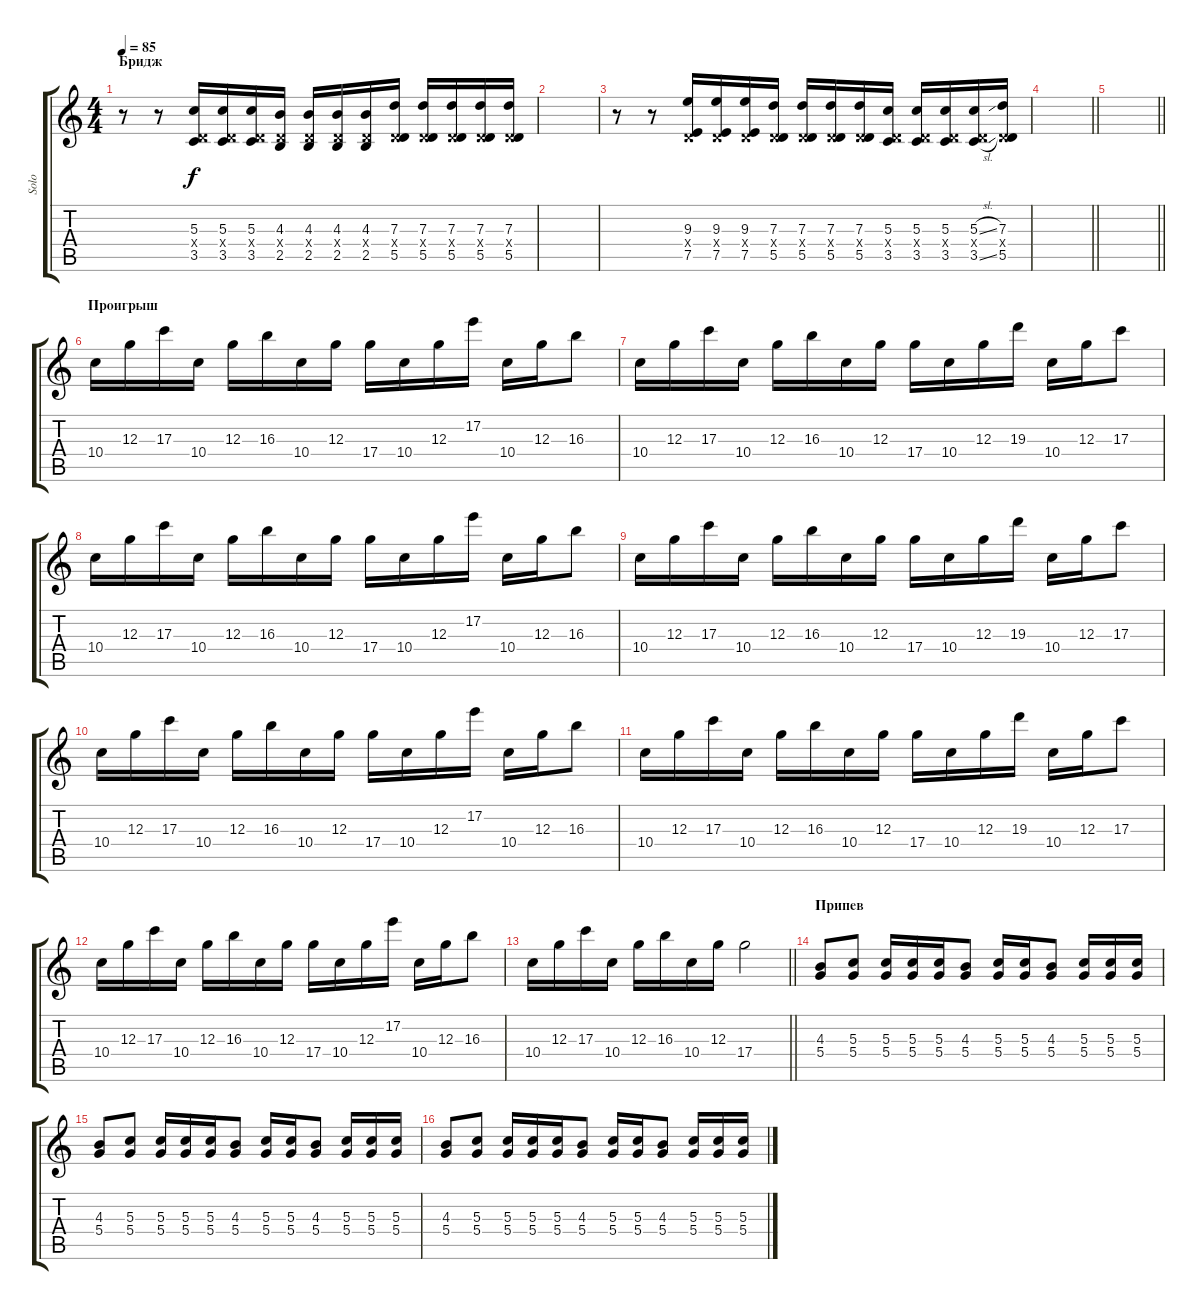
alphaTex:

\track ("Solo" "Solo") {instrument overdrivenguitar}
\staff {score tabs}
\tuning (E4 B3 G3 D3 A2 E2) {hide}
\ts (4 4)
\section ("" "Бридж")
\tempo 85
\clef g2
\ks c
r.8{dy f} r.8 (5.3 0.4{x} 3.5).16 (5.3 0.4{x} 3.5).16 (5.3 0.4{x} 3.5).16 (4.3 0.4{x} 2.5).16 (4.3 0.4{x} 2.5).16 (4.3 0.4{x} 2.5).16 (4.3 0.4{x} 2.5).16 (7.3 0.4{x} 5.5).16 (7.3 0.4{x} 5.5).16 (7.3 0.4{x} 5.5).16 (7.3 0.4{x} 5.5).16 (7.3 0.4{x} 5.5).16 |
|
r.8 r.8 (9.3 0.4{x} 7.5).16 (9.3 0.4{x} 7.5).16 (9.3 0.4{x} 7.5).16 (7.3 0.4{x} 5.5).16 (7.3 0.4{x} 5.5).16 (7.3 0.4{x} 5.5).16 (7.3 0.4{x} 5.5).16 (5.3 0.4{x} 3.5).16 (5.3 0.4{x} 3.5).16 (5.3 0.4{x} 3.5).16 (5.3{sl} 0.4{x} 3.5{sl}).16 (7.3 0.4{x} 5.5).16 |
\barLineRight lightlight
|
\barLineRight lightlight
|
\section ("" "Проигрыш")
10.4.16 12.3.16 17.3.16 10.4.16 12.3.16 16.3.16 10.4.16 12.3.16 17.4.16 10.4.16 12.3.16 17.2.16 10.4.16 12.3.16 16.3.8 |
10.4.16 12.3.16 17.3.16 10.4.16 12.3.16 16.3.16 10.4.16 12.3.16 17.4.16 10.4.16 12.3.16 19.3.16 10.4.16 12.3.16 17.3.8 |
10.4.16 12.3.16 17.3.16 10.4.16 12.3.16 16.3.16 10.4.16 12.3.16 17.4.16 10.4.16 12.3.16 17.2.16 10.4.16 12.3.16 16.3.8 |
10.4.16 12.3.16 17.3.16 10.4.16 12.3.16 16.3.16 10.4.16 12.3.16 17.4.16 10.4.16 12.3.16 19.3.16 10.4.16 12.3.16 17.3.8 |
10.4.16 12.3.16 17.3.16 10.4.16 12.3.16 16.3.16 10.4.16 12.3.16 17.4.16 10.4.16 12.3.16 17.2.16 10.4.16 12.3.16 16.3.8 |
10.4.16 12.3.16 17.3.16 10.4.16 12.3.16 16.3.16 10.4.16 12.3.16 17.4.16 10.4.16 12.3.16 19.3.16 10.4.16 12.3.16 17.3.8 |
10.4.16 12.3.16 17.3.16 10.4.16 12.3.16 16.3.16 10.4.16 12.3.16 17.4.16 10.4.16 12.3.16 17.2.16 10.4.16 12.3.16 16.3.8 |
\barLineRight lightlight
10.4.16 12.3.16 17.3.16 10.4.16 12.3.16 16.3.16 10.4.16 12.3.16 17.4.2 |
\section ("" "Припев")
(4.3 5.4).8 (5.3 5.4).8 (5.3 5.4).16 (5.3 5.4).16 (5.3 5.4).16 (4.3 5.4).8 (5.3 5.4).16 (5.3 5.4).16 (4.3 5.4).8 (5.3 5.4).16 (5.3 5.4).16 (5.3 5.4).16 |
(4.3 5.4).8 (5.3 5.4).8 (5.3 5.4).16 (5.3 5.4).16 (5.3 5.4).16 (4.3 5.4).8 (5.3 5.4).16 (5.3 5.4).16 (4.3 5.4).8 (5.3 5.4).16 (5.3 5.4).16 (5.3 5.4).16 |
(4.3 5.4).8 (5.3 5.4).8 (5.3 5.4).16 (5.3 5.4).16 (5.3 5.4).16 (4.3 5.4).8 (5.3 5.4).16 (5.3 5.4).16 (4.3 5.4).8 (5.3 5.4).16 (5.3 5.4).16 (5.3 5.4).16
